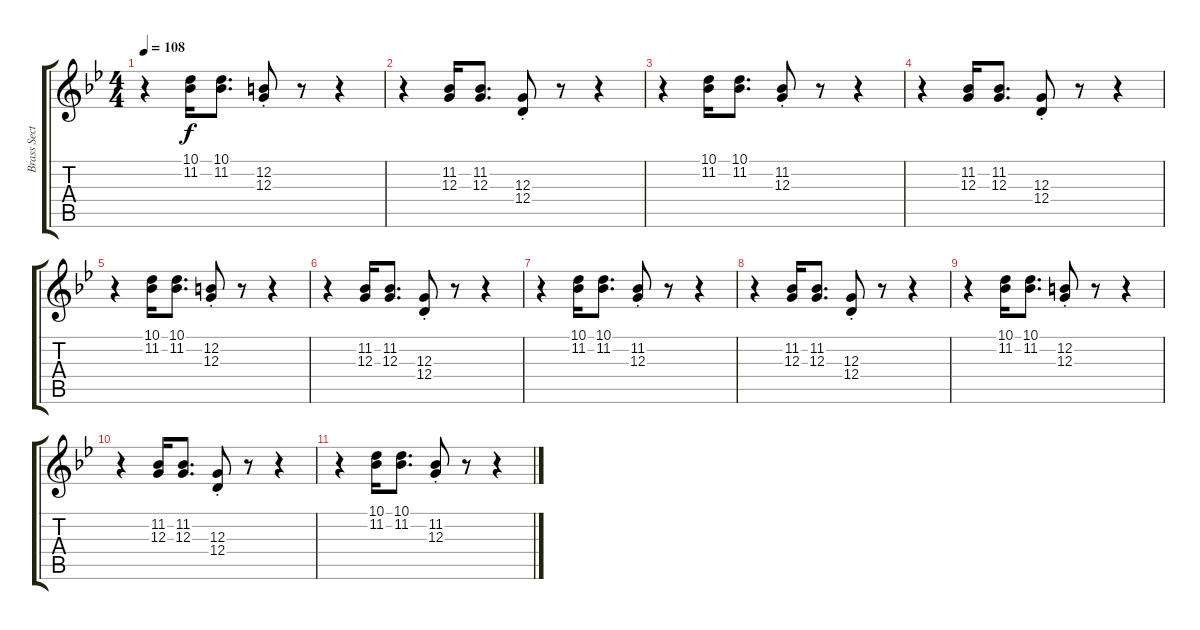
\track ("Brass Section" "Brass Sect") {instrument altosax}
\staff {score tabs}
\tuning (E4 B3 G3 D3 A2 E2) {hide}
\ts (4 4)
\tempo 108
\clef g2
\ks bb
r.4{dy f} (10.1 11.2).16 (10.1 11.2).8{d} (12.2{st} 12.3{st}).8 r.8 r.4 |
r.4 (11.2 12.3).16 (11.2 12.3).8{d} (12.3{st} 12.4{st}).8 r.8 r.4 |
r.4 (10.1 11.2).16 (10.1 11.2).8{d} (11.2{st} 12.3{st}).8 r.8 r.4 |
r.4 (11.2 12.3).16 (11.2 12.3).8{d} (12.3{st} 12.4{st}).8 r.8 r.4 |
r.4 (10.1 11.2).16 (10.1 11.2).8{d} (12.2{st} 12.3{st}).8 r.8 r.4 |
r.4 (11.2 12.3).16 (11.2 12.3).8{d} (12.3{st} 12.4{st}).8 r.8 r.4 |
r.4 (10.1 11.2).16 (10.1 11.2).8{d} (11.2{st} 12.3{st}).8 r.8 r.4 |
r.4 (11.2 12.3).16 (11.2 12.3).8{d} (12.3{st} 12.4{st}).8 r.8 r.4 |
r.4 (10.1 11.2).16 (10.1 11.2).8{d} (12.2{st} 12.3{st}).8 r.8 r.4 |
r.4 (11.2 12.3).16 (11.2 12.3).8{d} (12.3{st} 12.4{st}).8 r.8 r.4 |
r.4 (10.1 11.2).16 (10.1 11.2).8{d} (11.2{st} 12.3{st}).8 r.8 r.4
